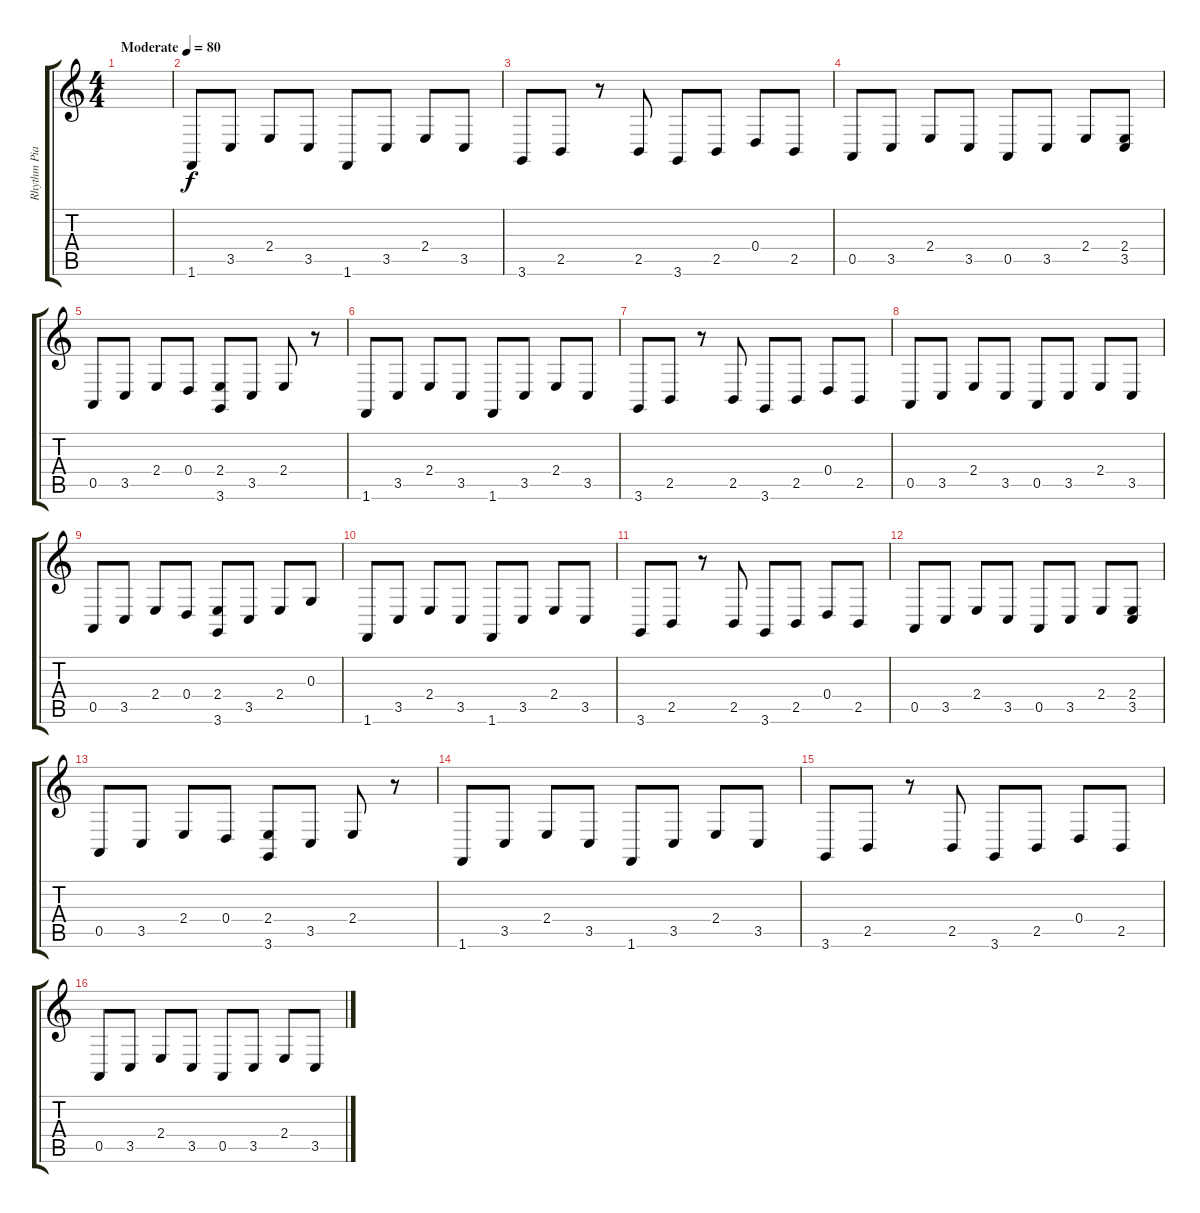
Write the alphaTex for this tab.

\track ("Rhythm Piano" "Rhythm Pia") {instrument acousticgrandpiano}
\staff {score tabs}
\tuning (E4 A3 G3 D3 A2 E2) {hide}
\ts (4 4)
\tempo (80 "Moderate")
\clef g2
\ks c
|
1.6.8 3.5.8 2.4.8 3.5.8 1.6.8 3.5.8 2.4.8 3.5.8 |
3.6.8 2.5.8 r.8 2.5.8 3.6.8 2.5.8 0.4.8 2.5.8 |
0.5.8 3.5.8 2.4.8 3.5.8 0.5.8 3.5.8 2.4.8 (2.4 3.5).8 |
0.5.8 3.5.8 2.4.8 0.4.8 (2.4 3.6).8 3.5.8 2.4.8 r.8 |
1.6.8 3.5.8 2.4.8 3.5.8 1.6.8 3.5.8 2.4.8 3.5.8 |
3.6.8 2.5.8 r.8 2.5.8 3.6.8 2.5.8 0.4.8 2.5.8 |
0.5.8 3.5.8 2.4.8 3.5.8 0.5.8 3.5.8 2.4.8 3.5.8 |
0.5.8 3.5.8 2.4.8 0.4.8 (2.4 3.6).8 3.5.8 2.4.8 0.3.8 |
1.6.8 3.5.8 2.4.8 3.5.8 1.6.8 3.5.8 2.4.8 3.5.8 |
3.6.8 2.5.8 r.8 2.5.8 3.6.8 2.5.8 0.4.8 2.5.8 |
0.5.8 3.5.8 2.4.8 3.5.8 0.5.8 3.5.8 2.4.8 (2.4 3.5).8 |
0.5.8 3.5.8 2.4.8 0.4.8 (2.4 3.6).8 3.5.8 2.4.8 r.8 |
1.6.8 3.5.8 2.4.8 3.5.8 1.6.8 3.5.8 2.4.8 3.5.8 |
3.6.8 2.5.8 r.8 2.5.8 3.6.8 2.5.8 0.4.8 2.5.8 |
0.5.8 3.5.8 2.4.8 3.5.8 0.5.8 3.5.8 2.4.8 3.5.8
